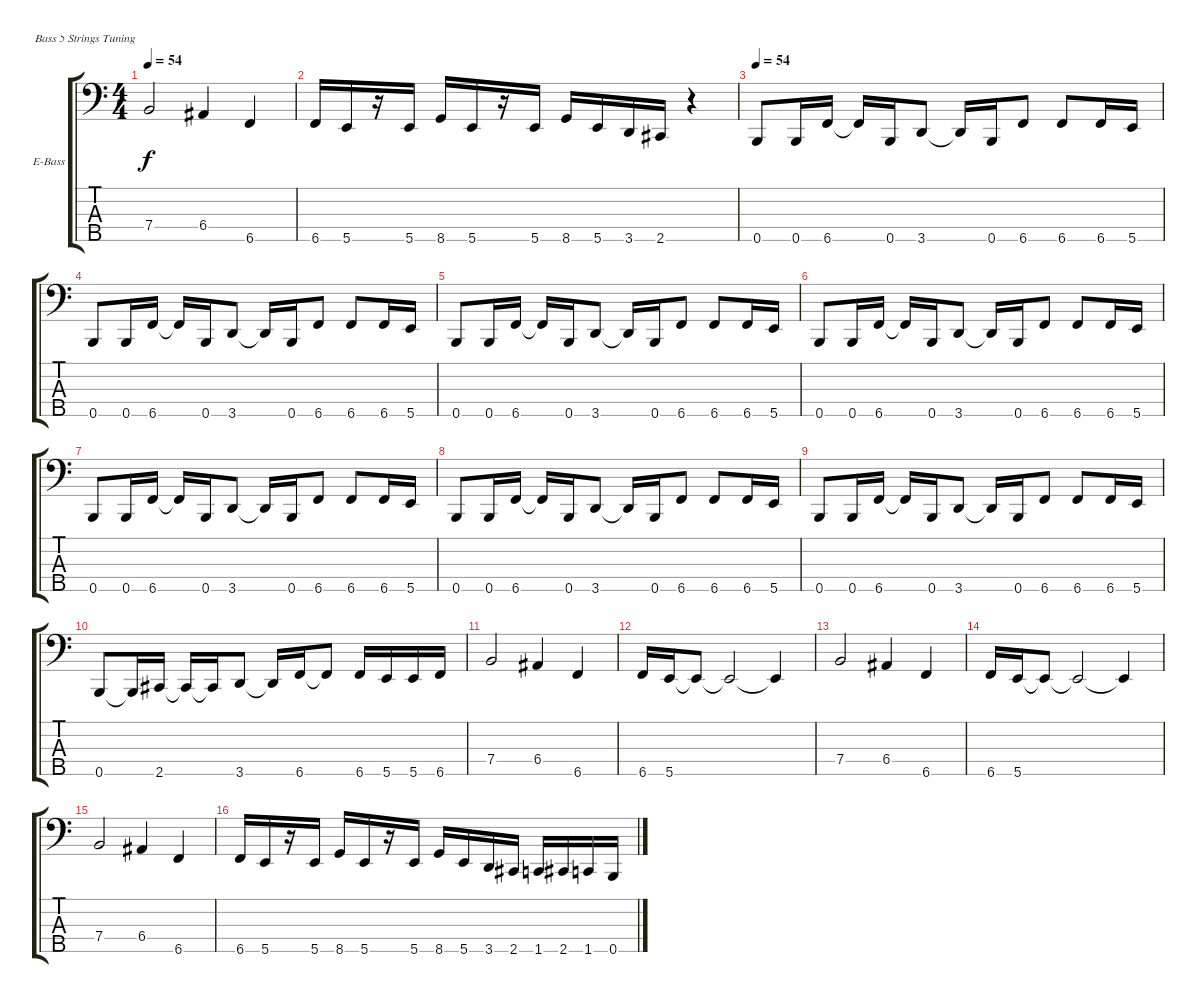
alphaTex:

\bracketExtendMode groupsimilarinstruments
\firstSystemTrackNameOrientation horizontal
\otherSystemsTrackNameOrientation horizontal
\track ("Electric Bass" "E-Bass") {instrument electricbassfinger}
\staff {score tabs}
\tuning (G2 D2 A1 E1 B0)
\ts (4 4)
\tempo 54
\clef f4
\ks c
7.4.2{dy f} 6.4.4 6.5.4 |
6.5.16 5.5.16 r.16 5.5.16 8.5.16 5.5.16 r.16 5.5.16 8.5.16 5.5.16 3.5.16 2.5.16 r.4 |
\tempo 54
0.5.8 0.5.16 6.5.16 6.5{t}.16 0.5.16 3.5.8 3.5{t}.16 0.5.16 6.5.8 6.5.8 6.5.16 5.5.16 |
0.5.8 0.5.16 6.5.16 6.5{t}.16 0.5.16 3.5.8 3.5{t}.16 0.5.16 6.5.8 6.5.8 6.5.16 5.5.16 |
0.5.8 0.5.16 6.5.16 6.5{t}.16 0.5.16 3.5.8 3.5{t}.16 0.5.16 6.5.8 6.5.8 6.5.16 5.5.16 |
0.5.8 0.5.16 6.5.16 6.5{t}.16 0.5.16 3.5.8 3.5{t}.16 0.5.16 6.5.8 6.5.8 6.5.16 5.5.16 |
0.5.8 0.5.16 6.5.16 6.5{t}.16 0.5.16 3.5.8 3.5{t}.16 0.5.16 6.5.8 6.5.8 6.5.16 5.5.16 |
0.5.8 0.5.16 6.5.16 6.5{t}.16 0.5.16 3.5.8 3.5{t}.16 0.5.16 6.5.8 6.5.8 6.5.16 5.5.16 |
0.5.8 0.5.16 6.5.16 6.5{t}.16 0.5.16 3.5.8 3.5{t}.16 0.5.16 6.5.8 6.5.8 6.5.16 5.5.16 |
0.5.8 0.5{t}.16 2.5.16 2.5{t}.16 2.5{t}.16 3.5.8 3.5{t}.16 6.5.16 6.5{t}.8 6.5.16 5.5.16 5.5.16 6.5.16 |
7.4.2 6.4.4 6.5.4 |
6.5.16 5.5.16 5.5{t}.8 5.5{t}.2 5.5{t}.4 |
7.4.2 6.4.4 6.5.4 |
6.5.16 5.5.16 5.5{t}.8 5.5{t}.2 5.5{t}.4 |
7.4.2 6.4.4 6.5.4 |
6.5.16 5.5.16 r.16 5.5.16 8.5.16 5.5.16 r.16 5.5.16 8.5.16 5.5.16 3.5.16 2.5.16 1.5.16 2.5.16 1.5.16 0.5.16
